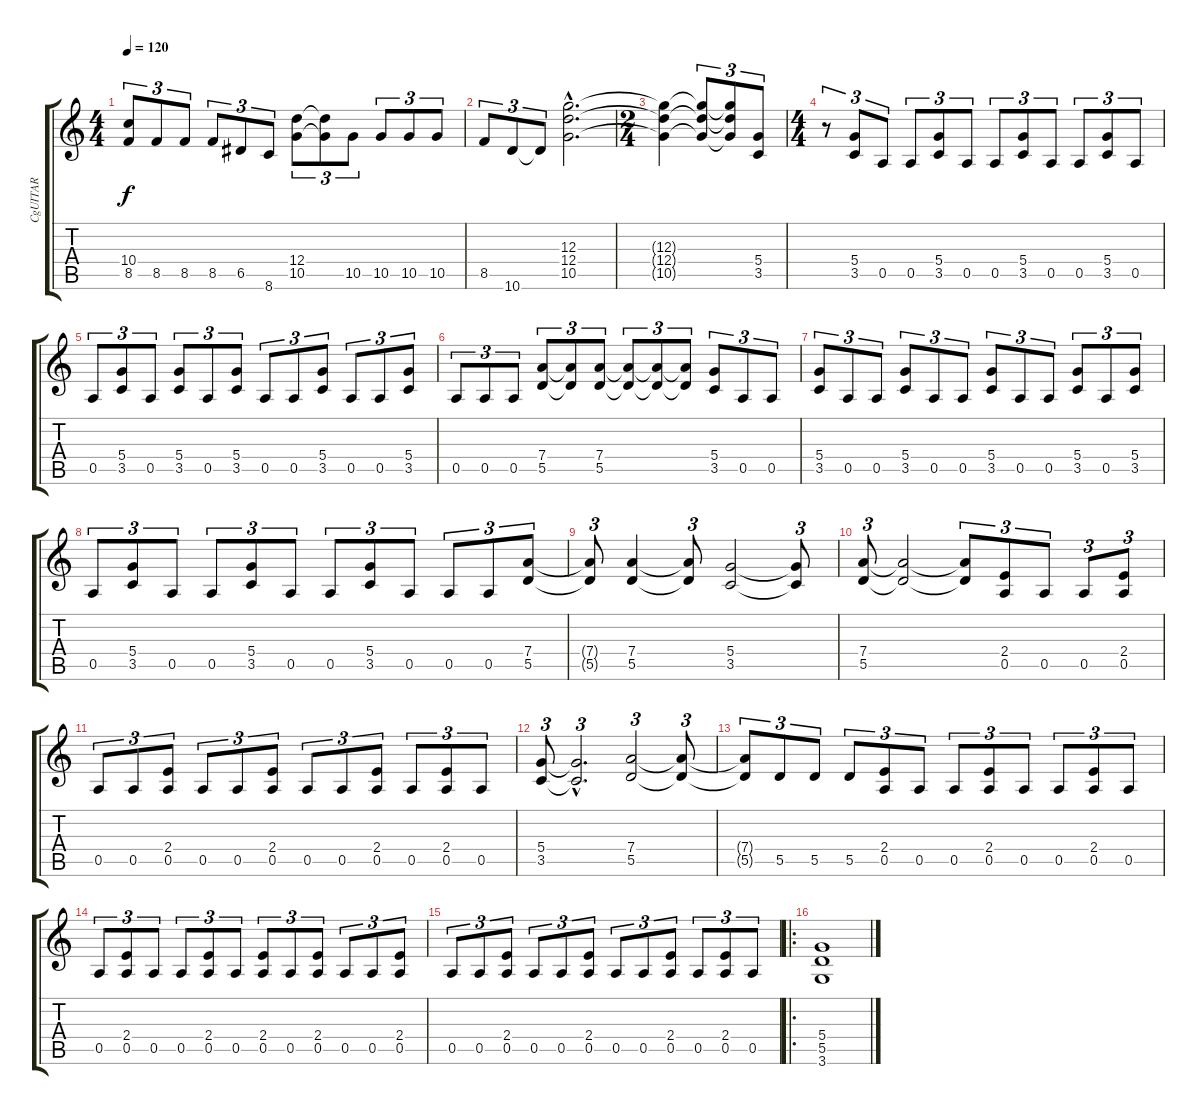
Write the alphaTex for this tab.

\track ("CgUITAR" "CgUITAR") {instrument distortionguitar}
\staff {score tabs}
\tuning (E4 B3 G3 D3 A2 E2) {hide}
\ts (4 4)
\tempo 120
\clef g2
\ks c
(10.4{t} 8.5{t}).8{tu (3 2) dy f} 8.5.8{tu (3 2)} 8.5.8{tu (3 2)} 8.5.8{tu (3 2)} 6.5.8{tu (3 2)} 8.6.8{tu (3 2)} (12.4 10.5).8{tu (3 2)} (12.4{t} 10.5{t}).8{tu (3 2)} 10.5.8{tu (3 2)} 10.5.8{tu (3 2)} 10.5.8{tu (3 2)} 10.5.8{tu (3 2)} |
8.5.8{tu (3 2)} 10.6.8{tu (3 2)} 10.6{t}.8{tu (3 2)} (12.3{hac} 12.4{hac} 10.5{hac}).2{d} |
\ts (2 4)
(12.3{t} 12.4{t} 10.5{t}).4 (12.3{t} 12.4{t} 10.5{t}).8{tu (3 2)} (12.3{t} 12.4{t} 10.5{t}).8{tu (3 2)} (5.4 3.5).8{tu (3 2)} |
\ts (4 4)
r.8{tu (3 2)} (5.4 3.5).8{tu (3 2)} 0.5.8{tu (3 2)} 0.5.8{tu (3 2)} (5.4 3.5).8{tu (3 2)} 0.5.8{tu (3 2)} 0.5.8{tu (3 2)} (5.4 3.5).8{tu (3 2)} 0.5.8{tu (3 2)} 0.5.8{tu (3 2)} (5.4 3.5).8{tu (3 2)} 0.5.8{tu (3 2)} |
0.5.8{tu (3 2)} (5.4 3.5).8{tu (3 2)} 0.5.8{tu (3 2)} (5.4 3.5).8{tu (3 2)} 0.5.8{tu (3 2)} (5.4 3.5).8{tu (3 2)} 0.5.8{tu (3 2)} 0.5.8{tu (3 2)} (5.4 3.5).8{tu (3 2)} 0.5.8{tu (3 2)} 0.5.8{tu (3 2)} (5.4 3.5).8{tu (3 2)} |
0.5.8{tu (3 2)} 0.5.8{tu (3 2)} 0.5.8{tu (3 2)} (7.4 5.5).8{tu (3 2)} (7.4{t} 5.5{t}).8{tu (3 2)} (7.4 5.5).8{tu (3 2)} (7.4{t} 5.5{t}).8{tu (3 2)} (7.4{t} 5.5{t}).8{tu (3 2)} (7.4{t} 5.5{t}).8{tu (3 2)} (5.4 3.5).8{tu (3 2)} 0.5.8{tu (3 2)} 0.5.8{tu (3 2)} |
(5.4 3.5).8{tu (3 2)} 0.5.8{tu (3 2)} 0.5.8{tu (3 2)} (5.4 3.5).8{tu (3 2)} 0.5.8{tu (3 2)} 0.5.8{tu (3 2)} (5.4 3.5).8{tu (3 2)} 0.5.8{tu (3 2)} 0.5.8{tu (3 2)} (5.4 3.5).8{tu (3 2)} 0.5.8{tu (3 2)} (5.4 3.5).8{tu (3 2)} |
0.5.8{tu (3 2)} (5.4 3.5).8{tu (3 2)} 0.5.8{tu (3 2)} 0.5.8{tu (3 2)} (5.4 3.5).8{tu (3 2)} 0.5.8{tu (3 2)} 0.5.8{tu (3 2)} (5.4 3.5).8{tu (3 2)} 0.5.8{tu (3 2)} 0.5.8{tu (3 2)} 0.5.8{tu (3 2)} (7.4 5.5).8{tu (3 2)} |
(7.4{t} 5.5{t}).8{tu (3 2)} (7.4 5.5).4 (7.4{t} 5.5{t}).8{tu (3 2)} (5.4 3.5).2 (5.4{t} 3.5{t}).8{tu (3 2)} |
(7.4 5.5).8{tu (3 2)} (7.4{t} 5.5{t}).2 (7.4{t} 5.5{t}).8{tu (3 2)} (2.4 0.5).8{tu (3 2)} 0.5.8{tu (3 2)} 0.5.8{tu (3 2)} (2.4 0.5).8{tu (3 2)} |
0.5.8{tu (3 2)} 0.5.8{tu (3 2)} (2.4 0.5).8{tu (3 2)} 0.5.8{tu (3 2)} 0.5.8{tu (3 2)} (2.4 0.5).8{tu (3 2)} 0.5.8{tu (3 2)} 0.5.8{tu (3 2)} (2.4 0.5).8{tu (3 2)} 0.5.8{tu (3 2)} (2.4 0.5).8{tu (3 2)} 0.5.8{tu (3 2)} |
(5.4 3.5).8{tu (3 2)} (5.4{hac t} 3.5{hac t}).2{d tu (3 2)} (7.4 5.5).2{tu (3 2)} (7.4{t} 5.5{t}).8{tu (3 2)} |
(7.4{t} 5.5{t}).8{tu (3 2)} 5.5.8{tu (3 2)} 5.5.8{tu (3 2)} 5.5.8{tu (3 2)} (2.4 0.5).8{tu (3 2)} 0.5.8{tu (3 2)} 0.5.8{tu (3 2)} (2.4 0.5).8{tu (3 2)} 0.5.8{tu (3 2)} 0.5.8{tu (3 2)} (2.4 0.5).8{tu (3 2)} 0.5.8{tu (3 2)} |
0.5.8{tu (3 2)} (2.4 0.5).8{tu (3 2)} 0.5.8{tu (3 2)} 0.5.8{tu (3 2)} (2.4 0.5).8{tu (3 2)} 0.5.8{tu (3 2)} (2.4 0.5).8{tu (3 2)} 0.5.8{tu (3 2)} (2.4 0.5).8{tu (3 2)} 0.5.8{tu (3 2)} 0.5.8{tu (3 2)} (2.4 0.5).8{tu (3 2)} |
0.5.8{tu (3 2)} 0.5.8{tu (3 2)} (2.4 0.5).8{tu (3 2)} 0.5.8{tu (3 2)} 0.5.8{tu (3 2)} (2.4 0.5).8{tu (3 2)} 0.5.8{tu (3 2)} 0.5.8{tu (3 2)} (2.4 0.5).8{tu (3 2)} 0.5.8{tu (3 2)} (2.4 0.5).8{tu (3 2)} 0.5.8{tu (3 2)} |
\ro
(5.4 5.5 3.6).1
